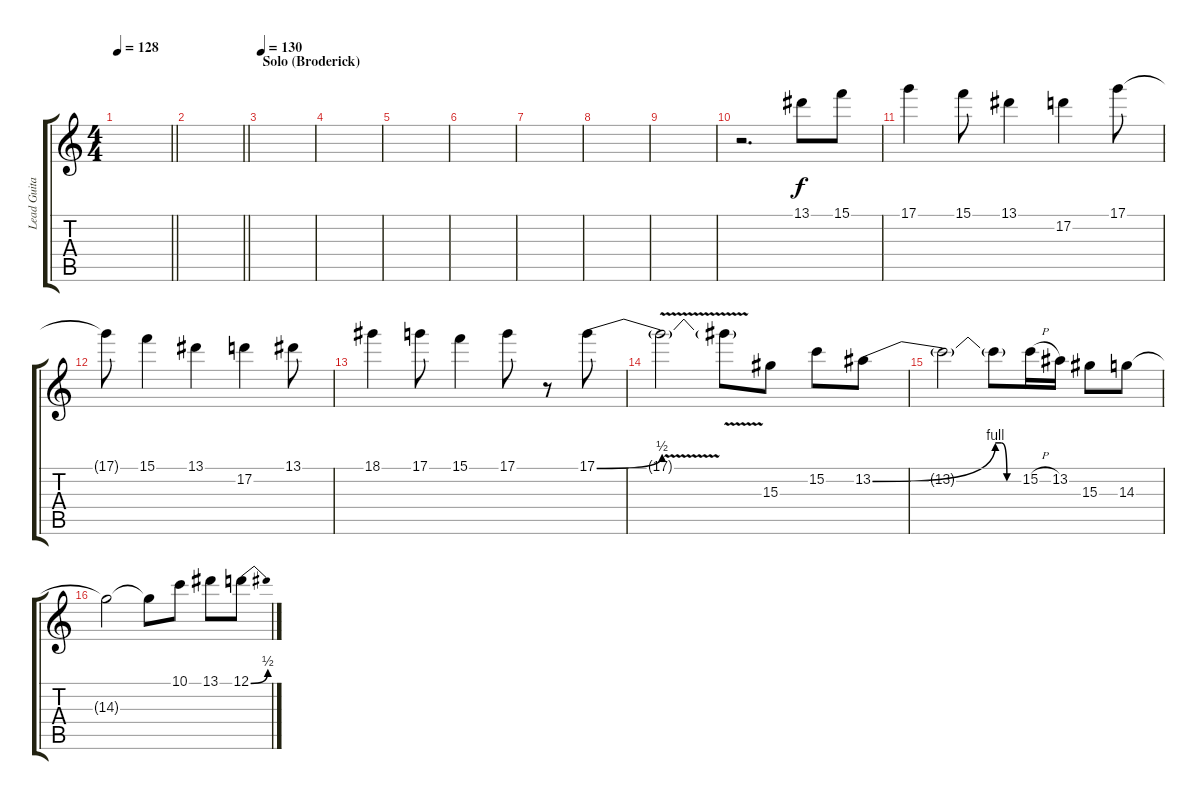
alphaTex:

\track ("Lead Guitar 1" "Lead Guita") {instrument overdrivenguitar}
\staff {score tabs}
\tuning (D4 A3 F3 C3 G2 D2) {hide}
\ts (4 4)
\tempo 128
\clef g2
\barLineRight lightlight
\ks c
|
\barLineRight lightlight
|
\section ("" "Solo (Broderick)")
\tempo 130
|
|
|
|
|
|
|
r.2{d} 13.1.8 15.1.8 |
17.1.4 15.1.8 13.1.4 17.2.4 17.1.8 |
17.1{t}.8 15.1.4 13.1.4 17.2.4 13.1.8 |
18.1.4 17.1.8 15.1.4 17.1.8 r.8 17.1{be (bend 0 0 60 2)}.8 |
17.1{v t}.2 17.1{t}.8 15.3.8 15.2.8 13.2{be (bend 0 0 60 4)}.8 |
13.2{t}.2 13.2{be (custom 0 4 15 4 30 0 60 0) t}.8 15.2{h}.16 13.2.16 15.3.8 14.3.8 |
14.3{t}.2 14.3{t}.8 10.1.8 13.1.8 12.1{be (bend 0 0 60 2)}.8
